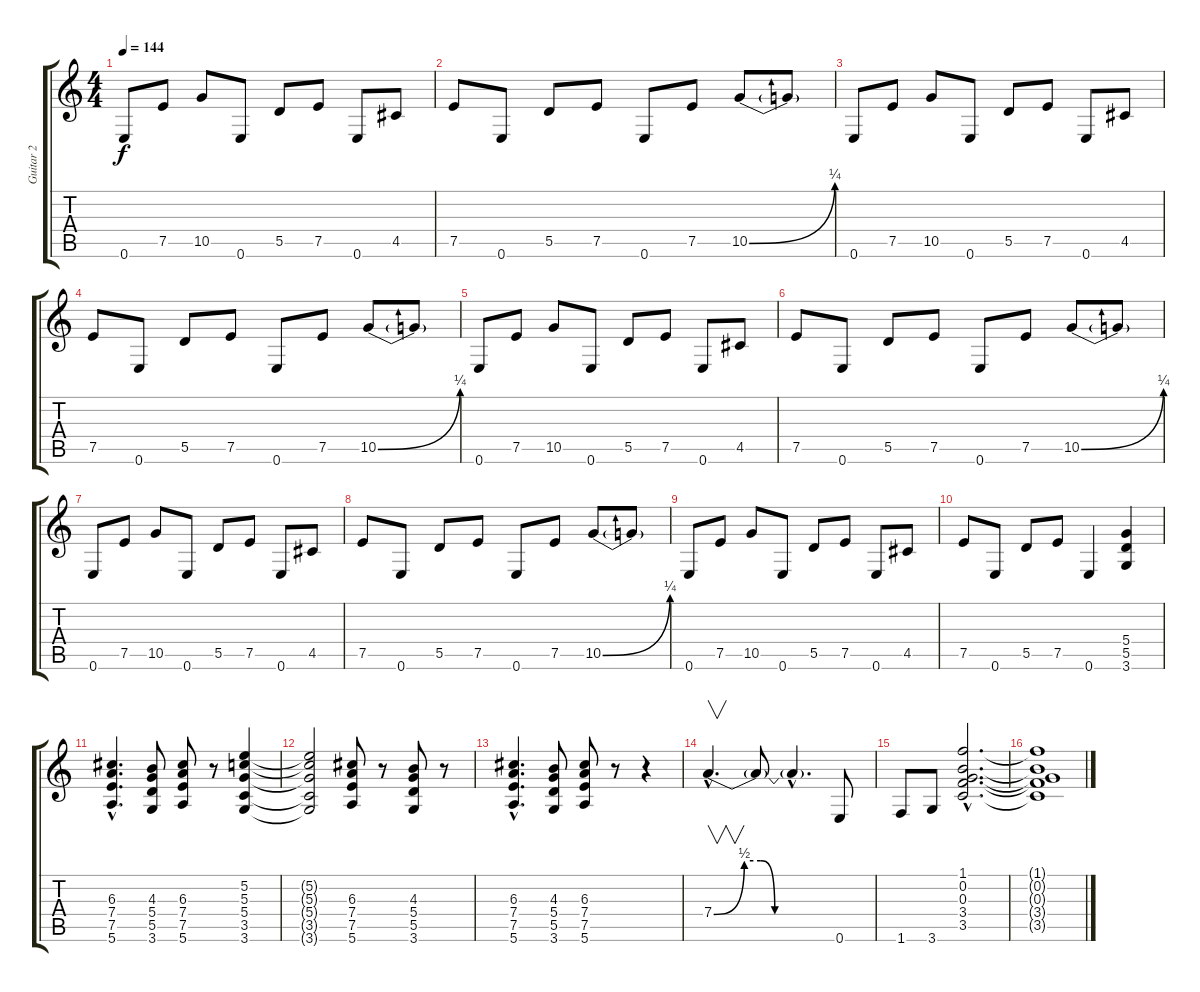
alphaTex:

\track ("Guitar 2" "Guitar 2") {instrument overdrivenguitar}
\staff {score tabs}
\tuning (E4 B3 G3 D3 A2 E2) {hide}
\ts (4 4)
\tempo 144
\clef g2
\ks c
0.6.8{dy f} 7.5.8 10.5.8 0.6.8 5.5.8 7.5.8 0.6.8 4.5.8 |
7.5.8 0.6.8 5.5.8 7.5.8 0.6.8 7.5.8 10.5{be (bend 0 0 60 1)}.8 10.5{t}.8 |
0.6.8 7.5.8 10.5.8 0.6.8 5.5.8 7.5.8 0.6.8 4.5.8 |
7.5.8 0.6.8 5.5.8 7.5.8 0.6.8 7.5.8 10.5{be (bend 0 0 60 1)}.8 10.5{t}.8 |
0.6.8 7.5.8 10.5.8 0.6.8 5.5.8 7.5.8 0.6.8 4.5.8 |
7.5.8 0.6.8 5.5.8 7.5.8 0.6.8 7.5.8 10.5{be (bend 0 0 60 1)}.8 10.5{t}.8 |
0.6.8 7.5.8 10.5.8 0.6.8 5.5.8 7.5.8 0.6.8 4.5.8 |
7.5.8 0.6.8 5.5.8 7.5.8 0.6.8 7.5.8 10.5{be (bend 0 0 60 1)}.8 10.5{t}.8 |
0.6.8 7.5.8 10.5.8 0.6.8 5.5.8 7.5.8 0.6.8 4.5.8 |
7.5.8 0.6.8 5.5.8 7.5.8 0.6.4 (5.4 5.5 3.6).4 |
(6.3{hac} 7.4{hac} 7.5{hac} 5.6{hac}).4{d} (4.3 5.4 5.5 3.6).8 (6.3 7.4 7.5 5.6).8 r.8 (5.2 5.3 5.4 3.5 3.6).4 |
(5.2{t} 5.3{t} 5.4{t} 3.5{t} 3.6{t}).2 (6.3 7.4 7.5 5.6).8 r.8 (4.3 5.4 5.5 3.6).8 r.8 |
(6.3{hac} 7.4{hac} 7.5{hac} 5.6{hac}).4{d} (4.3 5.4 5.5 3.6).8 (6.3 7.4 7.5 5.6).8 r.8 r.4 |
7.4{be (custom 0 0 15 2 23 2 30 0 60 0) hac}.4{v d} 7.4{t}.8 7.4{hac t}.4{d} 0.6.8 |
1.6.8 3.6.8 (1.1{hac} 0.2{hac} 0.3{hac} 3.4{hac} 3.5{hac}).2{d} |
(1.1{t} 0.2{t} 0.3{t} 3.4{t} 3.5{t}).1
